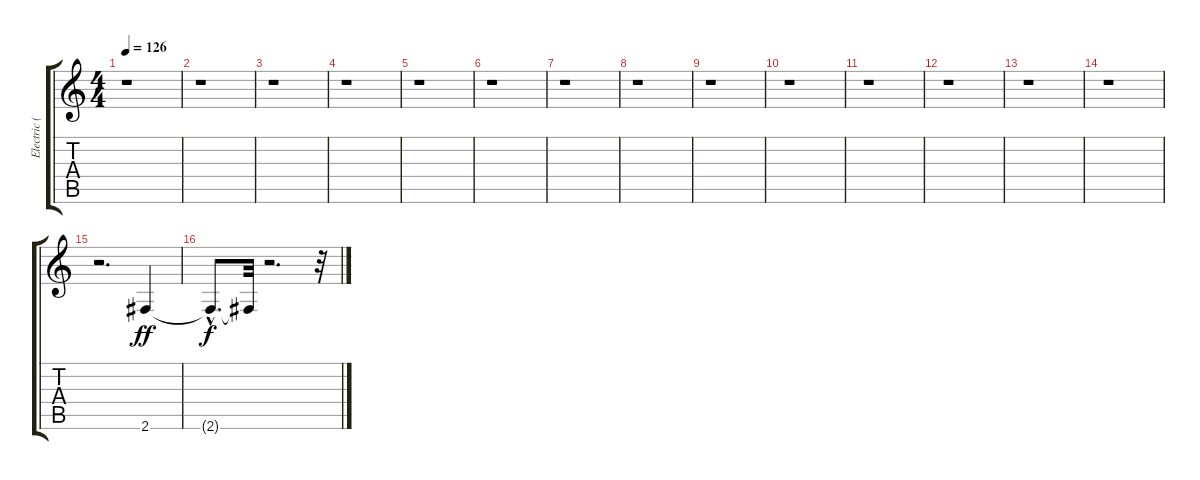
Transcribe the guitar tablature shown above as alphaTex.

\track ("Electric (Overdriven) Guitar" "Electric (") {instrument overdrivenguitar}
\staff {score tabs}
\tuning (E4 B3 G3 D3 A2 E2) {hide}
\ts (4 4)
\tempo 126
\clef g2
\ks c
r.1{dy ff} |
r.1 |
r.1 |
r.1 |
r.1 |
r.1 |
r.1 |
r.1 |
r.1 |
r.1 |
r.1 |
r.1 |
r.1 |
r.1 |
r.2{d} 2.6.4 |
2.6{hac t}.8{d dy f} 2.6{t}.32 r.2{d} r.32
